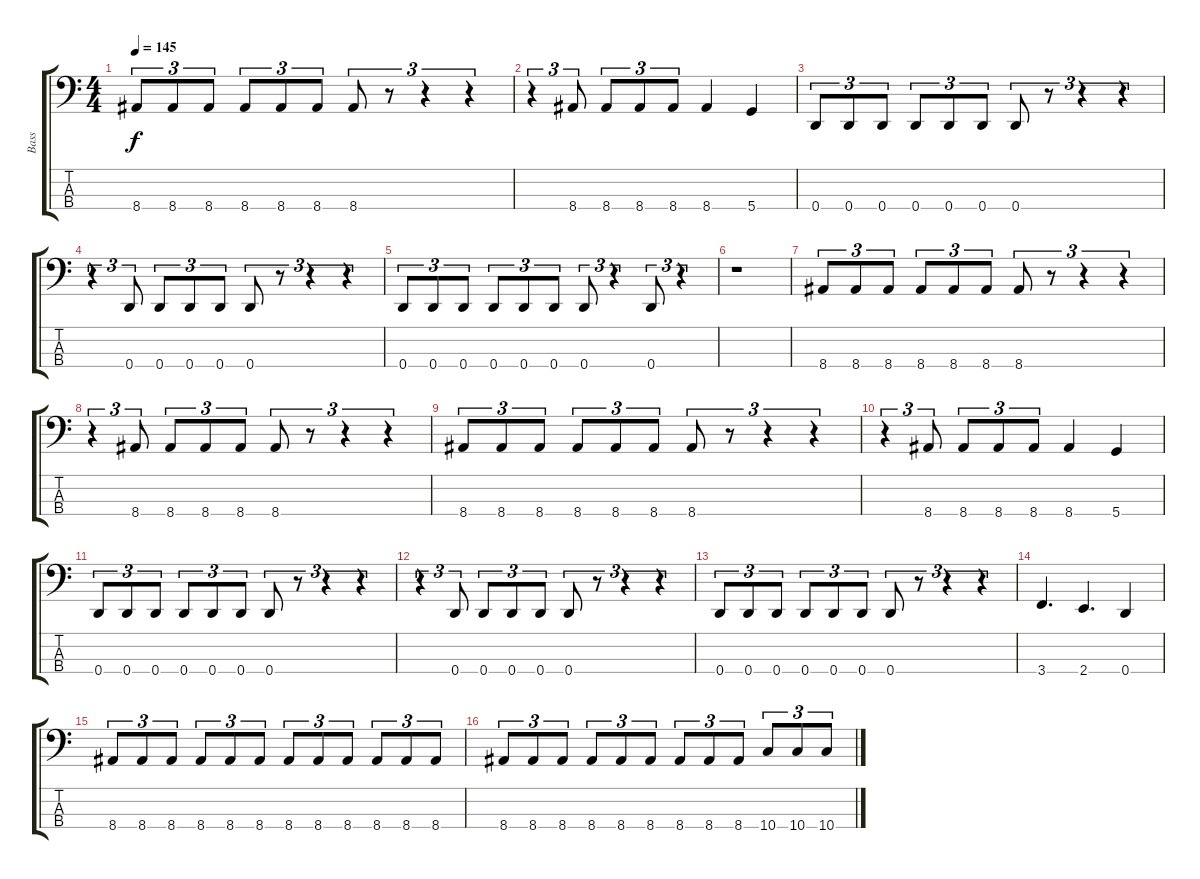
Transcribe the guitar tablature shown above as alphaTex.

\track ("Bass" "Bass") {instrument electricbasspick}
\staff {score tabs}
\tuning (G2 D2 A1 D1) {hide}
\ts (4 4)
\tempo 145
\clef f4
\ks c
8.4.8{tu (3 2) dy f} 8.4.8{tu (3 2)} 8.4.8{tu (3 2)} 8.4.8{tu (3 2)} 8.4.8{tu (3 2)} 8.4.8{tu (3 2)} 8.4.8{tu (3 2)} r.8{tu (3 2)} r.4{tu (3 2)} r.4{tu (3 2)} |
r.4{tu (3 2)} 8.4.8{tu (3 2)} 8.4.8{tu (3 2)} 8.4.8{tu (3 2)} 8.4.8{tu (3 2)} 8.4.4 5.4.4 |
0.4.8{tu (3 2)} 0.4.8{tu (3 2)} 0.4.8{tu (3 2)} 0.4.8{tu (3 2)} 0.4.8{tu (3 2)} 0.4.8{tu (3 2)} 0.4.8{tu (3 2)} r.8{tu (3 2)} r.4{tu (3 2)} r.4{tu (3 2)} |
r.4{tu (3 2)} 0.4.8{tu (3 2)} 0.4.8{tu (3 2)} 0.4.8{tu (3 2)} 0.4.8{tu (3 2)} 0.4.8{tu (3 2)} r.8{tu (3 2)} r.4{tu (3 2)} r.4{tu (3 2)} |
0.4.8{tu (3 2)} 0.4.8{tu (3 2)} 0.4.8{tu (3 2)} 0.4.8{tu (3 2)} 0.4.8{tu (3 2)} 0.4.8{tu (3 2)} 0.4.8{tu (3 2)} r.4{tu (3 2)} 0.4.8{tu (3 2)} r.4{tu (3 2)} |
r.1 |
8.4.8{tu (3 2)} 8.4.8{tu (3 2)} 8.4.8{tu (3 2)} 8.4.8{tu (3 2)} 8.4.8{tu (3 2)} 8.4.8{tu (3 2)} 8.4.8{tu (3 2)} r.8{tu (3 2)} r.4{tu (3 2)} r.4{tu (3 2)} |
r.4{tu (3 2)} 8.4.8{tu (3 2)} 8.4.8{tu (3 2)} 8.4.8{tu (3 2)} 8.4.8{tu (3 2)} 8.4.8{tu (3 2)} r.8{tu (3 2)} r.4{tu (3 2)} r.4{tu (3 2)} |
8.4.8{tu (3 2)} 8.4.8{tu (3 2)} 8.4.8{tu (3 2)} 8.4.8{tu (3 2)} 8.4.8{tu (3 2)} 8.4.8{tu (3 2)} 8.4.8{tu (3 2)} r.8{tu (3 2)} r.4{tu (3 2)} r.4{tu (3 2)} |
r.4{tu (3 2)} 8.4.8{tu (3 2)} 8.4.8{tu (3 2)} 8.4.8{tu (3 2)} 8.4.8{tu (3 2)} 8.4.4 5.4.4 |
0.4.8{tu (3 2)} 0.4.8{tu (3 2)} 0.4.8{tu (3 2)} 0.4.8{tu (3 2)} 0.4.8{tu (3 2)} 0.4.8{tu (3 2)} 0.4.8{tu (3 2)} r.8{tu (3 2)} r.4{tu (3 2)} r.4{tu (3 2)} |
r.4{tu (3 2)} 0.4.8{tu (3 2)} 0.4.8{tu (3 2)} 0.4.8{tu (3 2)} 0.4.8{tu (3 2)} 0.4.8{tu (3 2)} r.8{tu (3 2)} r.4{tu (3 2)} r.4{tu (3 2)} |
0.4.8{tu (3 2)} 0.4.8{tu (3 2)} 0.4.8{tu (3 2)} 0.4.8{tu (3 2)} 0.4.8{tu (3 2)} 0.4.8{tu (3 2)} 0.4.8{tu (3 2)} r.8{tu (3 2)} r.4{tu (3 2)} r.4{tu (3 2)} |
3.4.4{d} 2.4.4{d} 0.4.4 |
8.4.8{tu (3 2)} 8.4.8{tu (3 2)} 8.4.8{tu (3 2)} 8.4.8{tu (3 2)} 8.4.8{tu (3 2)} 8.4.8{tu (3 2)} 8.4.8{tu (3 2)} 8.4.8{tu (3 2)} 8.4.8{tu (3 2)} 8.4.8{tu (3 2)} 8.4.8{tu (3 2)} 8.4.8{tu (3 2)} |
8.4.8{tu (3 2)} 8.4.8{tu (3 2)} 8.4.8{tu (3 2)} 8.4.8{tu (3 2)} 8.4.8{tu (3 2)} 8.4.8{tu (3 2)} 8.4.8{tu (3 2)} 8.4.8{tu (3 2)} 8.4.8{tu (3 2)} 10.4.8{tu (3 2)} 10.4.8{tu (3 2)} 10.4.8{tu (3 2)}
